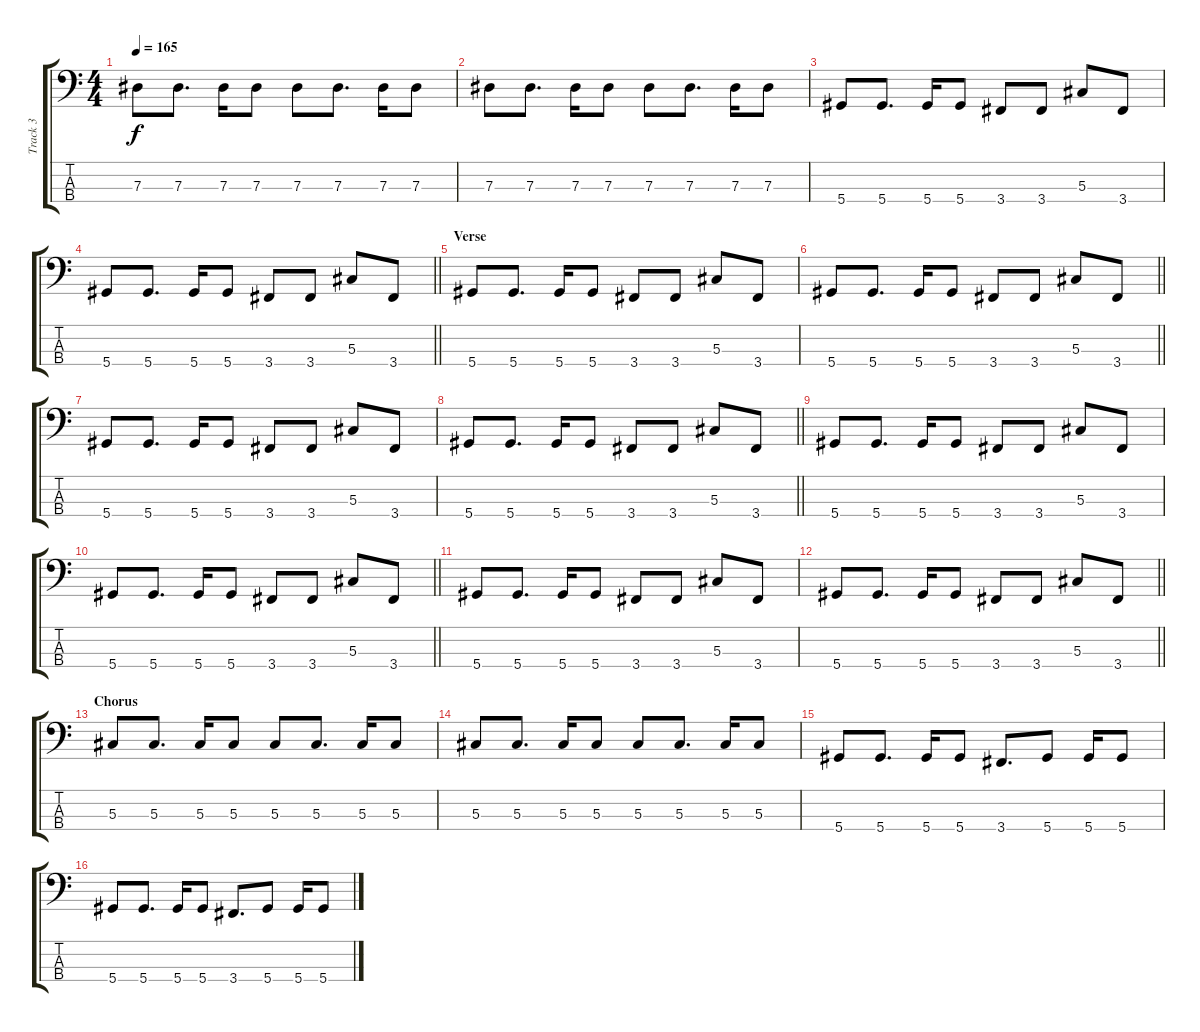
\track ("Track 3" "Track 3") {instrument electricbassfinger}
\staff {score tabs}
\tuning (Gb2 Db2 Ab1 Eb1) {hide}
\ts (4 4)
\tempo 165
\clef f4
\ks c
7.3.8{dy f} 7.3.8{d} 7.3.16 7.3.8 7.3.8 7.3.8{d} 7.3.16 7.3.8 |
7.3.8 7.3.8{d} 7.3.16 7.3.8 7.3.8 7.3.8{d} 7.3.16 7.3.8 |
5.4.8 5.4.8{d} 5.4.16 5.4.8 3.4.8 3.4.8 5.3.8 3.4.8 |
\barLineRight lightlight
5.4.8 5.4.8{d} 5.4.16 5.4.8 3.4.8 3.4.8 5.3.8 3.4.8 |
\section ("" "Verse")
5.4.8 5.4.8{d} 5.4.16 5.4.8 3.4.8 3.4.8 5.3.8 3.4.8 |
\barLineRight lightlight
5.4.8 5.4.8{d} 5.4.16 5.4.8 3.4.8 3.4.8 5.3.8 3.4.8 |
5.4.8 5.4.8{d} 5.4.16 5.4.8 3.4.8 3.4.8 5.3.8 3.4.8 |
\barLineRight lightlight
5.4.8 5.4.8{d} 5.4.16 5.4.8 3.4.8 3.4.8 5.3.8 3.4.8 |
5.4.8 5.4.8{d} 5.4.16 5.4.8 3.4.8 3.4.8 5.3.8 3.4.8 |
\barLineRight lightlight
5.4.8 5.4.8{d} 5.4.16 5.4.8 3.4.8 3.4.8 5.3.8 3.4.8 |
5.4.8 5.4.8{d} 5.4.16 5.4.8 3.4.8 3.4.8 5.3.8 3.4.8 |
\barLineRight lightlight
5.4.8 5.4.8{d} 5.4.16 5.4.8 3.4.8 3.4.8 5.3.8 3.4.8 |
\section ("" "Chorus")
5.3.8 5.3.8{d} 5.3.16 5.3.8 5.3.8 5.3.8{d} 5.3.16 5.3.8 |
5.3.8 5.3.8{d} 5.3.16 5.3.8 5.3.8 5.3.8{d} 5.3.16 5.3.8 |
5.4.8 5.4.8{d} 5.4.16 5.4.8 3.4.8{d} 5.4.8 5.4.16 5.4.8 |
5.4.8 5.4.8{d} 5.4.16 5.4.8 3.4.8{d} 5.4.8 5.4.16 5.4.8
